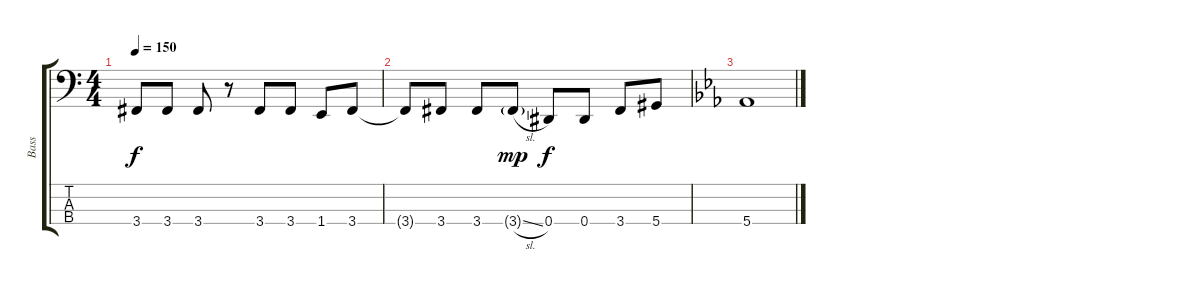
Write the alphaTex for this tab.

\track ("Bass" "Bass") {instrument electricbasspick}
\staff {score tabs}
\tuning (Gb2 Db2 Ab1 Eb1) {hide}
\ts (4 4)
\tempo 150
\clef f4
\ks c
3.4{t}.8{dy f} 3.4.8 3.4.8 r.8 3.4.8 3.4.8 1.4.8 3.4.8 |
3.4{t}.8 3.4.8 3.4.8 3.4{sl g}.8{dy mp} 0.4.8{dy f} 0.4.8 3.4.8 5.4.8 |
\ks eb
5.4.1
